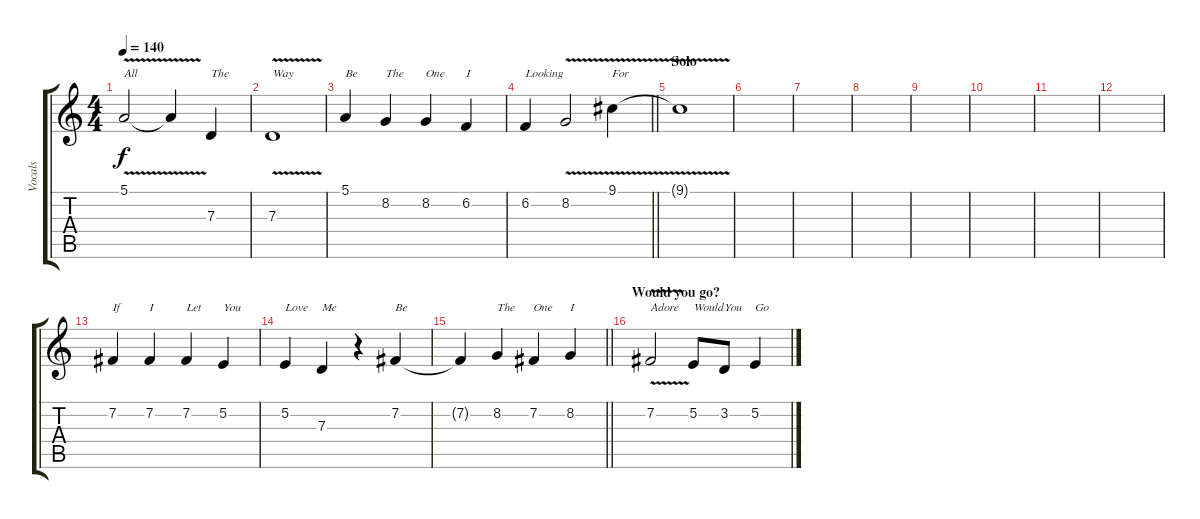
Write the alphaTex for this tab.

\track ("Vocals" "Vocals") {instrument oboe}
\staff {score tabs}
\tuning (E4 B3 G3 D3 A2 E2) {hide}
\ts (4 4)
\tempo 140
\clef g2
\ks c
5.1{v}.2{txt "All" dy f} 5.1{t}.4 7.3.4{txt "The"} |
7.3{v}.1{txt "Way"} |
5.1.4{txt "Be"} 8.2.4{txt "The"} 8.2.4{txt "One"} 6.2.4{txt "I"} |
\barLineRight lightlight
6.2.4{txt "Looking"} 8.2{v}.2 9.1{v}.4{txt "For"} |
\section ("" "Solo")
9.1{t}.1 |
|
|
|
|
|
|
|
7.2.4{txt "If"} 7.2.4{txt "I"} 7.2.4{txt "Let"} 5.2.4{txt "You"} |
5.2.4{txt "Love"} 7.3.4{txt "Me"} r.4 7.2.4{txt "Be "} |
\barLineRight lightlight
7.2{t}.4 8.2.4{txt "The"} 7.2.4{txt "One"} 8.2.4{txt "I"} |
\section ("" "Would you go?")
7.2{v}.2{txt "Adore"} 5.2.8{txt "Would"} 3.2.8{txt "You"} 5.2.4{txt "Go"}
